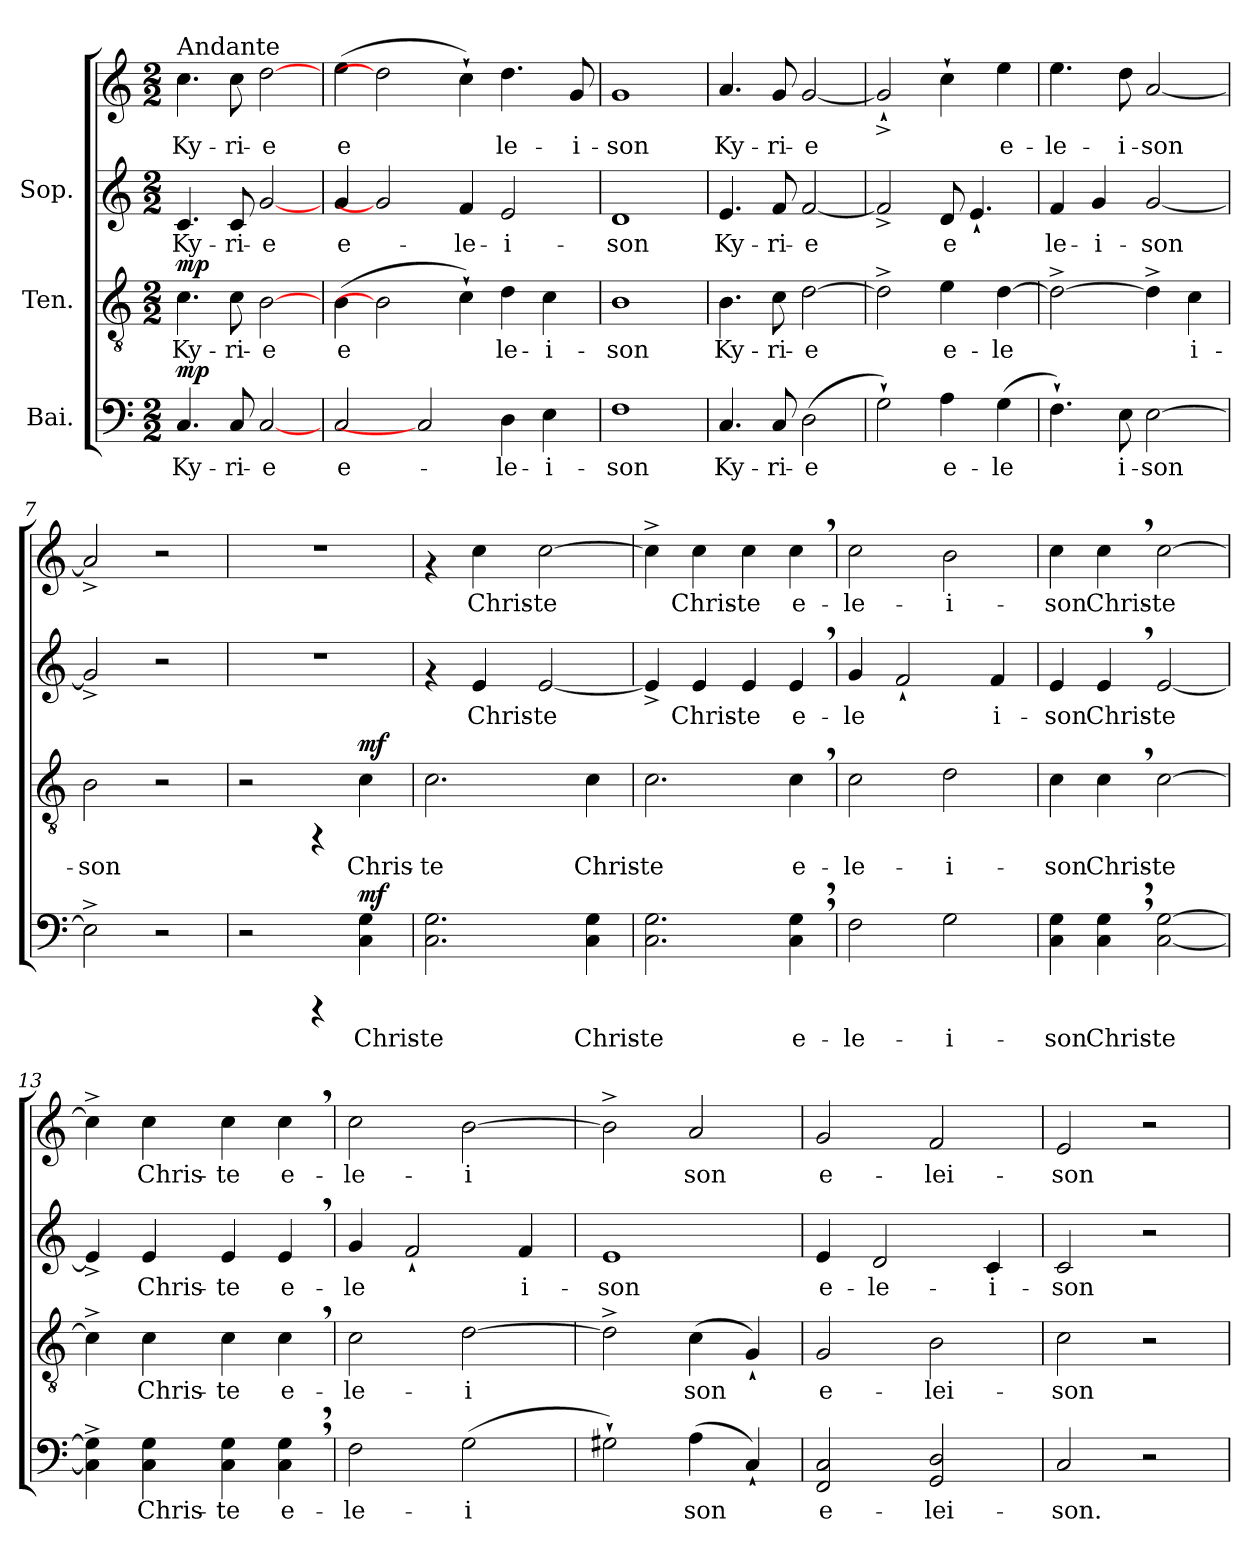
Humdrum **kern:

**kern	**text	**dynam	**kern	**text	**dynam	**kern	**text	**kern	**text	**dynam
*part3	*part3	*part3	*part2	*part2	*part2	*part1	*part1	*part1	*part1	*part1
*staff4	*staff4	*staff4	*staff3	*staff3	*staff3	*staff2	*staff2	*staff1	*staff1	*staff1/2
*I"Bai.	*	*	*I"Ten.	*	*	*I"Sop.	*	*	*	*
!!LO:PB:g=z
*stria5	*	*	*stria5	*	*	*stria5	*	*stria5	*	*
*clefF4	*	*	*clefGv2	*	*	*clefG2	*	*clefG2	*	*
*M2/2	*	*	*M2/2	*	*	*M2/2	*	*M2/2	*	*
*MM100	*	*	*MM100	*	*	*MM100	*	*MM100	*	*
=1	=1	=1	=1	=1	=1	=1	=1	=1	=1	=1
!	!	!	!	!	!	!	!	!LO:TX:a:t=Andante	!	!
!	!LO:LY:b	!LO:DY:b	!	!LO:LY:b	!LO:DY:b	!	!LO:LY:b	!	!LO:LY:b	!LO:DY:b=2
!	!	!	!	!	!	!	!	!	!	!LO:DY:n=1:b
4.C/	Ky-	mp	4.c\	Ky-	mp	4.c/	Ky-	4.cc\	Ky-	mp mp
!	!LO:LY:b	!	!	!LO:LY:b	!	!	!LO:LY:b	!	!LO:LY:b	!
8C/	-ri-	.	8c\	-ri-	.	8c/	-ri-	8cc\	-ri-	.
!	!LO:LY:b	!	!	!LO:LY:b	!	!	!LO:LY:b	!	!LO:LY:b	!
[2C	-e	.	[2B	-e	.	[2g	-e	[2dd	-e	.
=2	=2	=2	=2	=2	=2	=2	=2	=2	=2	=2
!	!LO:LY:b	!	!	!LO:LY:b	!	!	!LO:LY:b	!	!LO:LY:b	!
2C/	e-	.	(>4B\	e-	.	4g/	-e-	(>4ee\	e-	.
.	.	.	2B]	.	.	2g]	.	2dd]	.	.
2C]	.	.	.	.	.	.	.	.	.	.
!	!	!	!	!LO:LY:b	!	!	!LO:LY:b	!	!LO:LY:b	!
.	.	.	4c`>\)	-	.	4f/	-le-	4cc`>\)	-	.
!	!LO:LY:b	!	!	!LO:LY:b	!	!	!LO:LY:b	!	!LO:LY:b	!
4D\	-le-	.	4d\	le-	.	2e/	-i-	4.dd\	le-	.
!	!LO:LY:b	!	!	!LO:LY:b	!	!	!	!	!	!
4E\	-i-	.	4c\	-i-	.	.	.	.	.	.
!	!	!	!	!	!	!	!	!	!LO:LY:b	!
.	.	.	.	.	.	.	.	8g/	-i-	.
=3	=3	=3	=3	=3	=3	=3	=3	=3	=3	=3
!	!LO:LY:b	!	!	!LO:LY:b	!	!	!LO:LY:b	!	!LO:LY:b	!
1F	-son	.	1B	-son	.	1d	son	1g	-son	.
=4	=4	=4	=4	=4	=4	=4	=4	=4	=4	=4
!	!LO:LY:b	!	!	!LO:LY:b	!	!	!LO:LY:b	!	!LO:LY:b	!
4.C/	Ky-	.	4.B\	Ky-	.	4.e/	Ky-	4.a/	Ky-	.
!	!LO:LY:b	!	!	!LO:LY:b	!	!	!LO:LY:b	!	!LO:LY:b	!
8C/	-ri-	.	8c\	-ri-	.	8f/	-ri-	8g/	-ri-	.
!	!LO:LY:b	!	!	!LO:LY:b	!	!	!LO:LY:b	!	!LO:LY:b	!
(>2D\	-e	.	[>2d\	-e	.	[<2f/	-e	[<2g/	-e	.
=5	=5	=5	=5	=5	=5	=5	=5	=5	=5	=5
!	!LO:LY:b	!	!	!LO:LY:b	!	!	!LO:LY:b	!	!LO:LY:b	!
2G`>\)	.	.	2d^>\]	.	.	2f^</]	-	2g^>`</]	.	.
!	!LO:LY:b	!	!	!LO:LY:b	!	!	!LO:LY:b	!	!LO:LY:b	!
4A\	e-	.	4e\	e-	.	8d/	e-	4cc`>\	.	.
!	!	!	!	!	!	!	!LO:LY:b	!	!	!
.	.	.	.	.	.	4.e`</	--	.	.	.
!	!LO:LY:b	!	!	!LO:LY:b	!	!	!	!	!LO:LY:b	!
(>4G\	-le-	.	[>4d\	-le-	.	.	.	4ee\	e-	.
=6	=6	=6	=6	=6	=6	=6	=6	=6	=6	=6
!	!LO:LY:b	!	!	!LO:LY:b	!	!	!LO:LY:b	!	!LO:LY:b	!
4.F`>\)	-	.	2d^>\_>	-	.	4f/	le-	4.ee\	-le-	.
!	!	!	!	!	!	!	!LO:LY:b	!	!	!
.	.	.	.	.	.	4g/	-i-	.	.	.
!	!LO:LY:b	!	!	!	!	!	!	!	!LO:LY:b	!
8E\	i-	.	.	.	.	.	.	8dd\	-i-	.
!	!LO:LY:b	!	!	!LO:LY:b	!	!	!LO:LY:b	!	!LO:LY:b	!
[>2E\	-son	.	4d^>\]	.	.	[<2g/	-son	[<2a/	-son	.
!	!	!	!	!LO:LY:b	!	!	!	!	!	!
.	.	.	4c\	i-	.	.	.	.	.	.
!!LO:LB:g=z
=7	=7	=7	=7	=7	=7	=7	=7	=7	=7	=7
!	!	!	!	!LO:LY:b	!	!	!	!	!	!
2E^>\]	.	.	2B\	-son	.	2g^</]	.	2a^</]	.	.
2r	.	.	2r	.	.	2r	.	2r	.	.
=8	=8	=8	=8	=8	=8	=8	=8	=8	=8	=8
2r	.	.	2r	.	.	1r	.	1r	.	.
4rCCC	.	.	4rFF	.	.	.	.	.	.	.
!	!LO:LY:b	!LO:DY:b	!	!LO:LY:b	!LO:DY:b	!	!	!	!	!
4G\ 4C\	Chris-	mf	4c\	Chris-	mf	.	.	.	.	.
=9	=9	=9	=9	=9	=9	=9	=9	=9	=9	=9
!	!LO:LY:b	!	!	!LO:LY:b	!	!	!	!	!	!
2.G\ 2.C\	-te	.	2.c\	-te	.	4rf	.	4rf	.	.
!	!	!	!	!	!	!	!LO:LY:b	!	!LO:LY:b	!LO:DY:b=2
!	!	!	!	!	!	!	!	!	!	!LO:DY:n=1:b
.	.	.	.	.	.	4e/	Chris-	4cc\	Chris-	mf mf
!	!	!	!	!	!	!	!LO:LY:b	!	!LO:LY:b	!
.	.	.	.	.	.	[<2e/	-te	[>2cc\	-te	.
!	!LO:LY:b	!	!	!LO:LY:b	!	!	!	!	!	!
4G\ 4C\	Chris-	.	4c\	Chris-	.	.	.	.	.	.
=10	=10	=10	=10	=10	=10	=10	=10	=10	=10	=10
!	!LO:LY:b	!	!	!LO:LY:b	!	!	!LO:LY:b	!	!LO:LY:b	!
2.G\ 2.C\	-te	.	2.c\	-te	.	4e^</]	-	4cc^>\]	.	.
!	!	!	!	!	!	!	!LO:LY:b	!	!LO:LY:b	!
.	.	.	.	.	.	4e/	Chris-	4cc\	Chris-	.
!	!	!	!	!	!	!	!LO:LY:b	!	!LO:LY:b	!
.	.	.	.	.	.	4e/	-te	4cc\	-te	.
!	!LO:LY:b	!	!	!LO:LY:b	!	!	!LO:LY:b	!	!LO:LY:b	!
4G\,> 4C\,>	e-	.	4c,>\	e-	.	4e,</	e-	4cc,>\	e-	.
=11	=11	=11	=11	=11	=11	=11	=11	=11	=11	=11
!	!LO:LY:b	!	!	!LO:LY:b	!	!	!LO:LY:b	!	!LO:LY:b	!
2F\	-le-	.	2c\	-le-	.	4g/	-le-	2cc\	-le-	.
!	!	!	!	!	!	!	!LO:LY:b	!	!	!
.	.	.	.	.	.	2f`</	-	.	.	.
!	!LO:LY:b	!	!	!LO:LY:b	!	!	!	!	!LO:LY:b	!
2G\	-i-	.	2d\	-i-	.	.	.	2b\	-i-	.
!	!	!	!	!	!	!	!LO:LY:b	!	!	!
.	.	.	.	.	.	4f/	i-	.	.	.
=12	=12	=12	=12	=12	=12	=12	=12	=12	=12	=12
!	!LO:LY:b	!	!	!LO:LY:b	!	!	!LO:LY:b	!	!LO:LY:b	!
4G\ 4C\	-son	.	4c\	-son	.	4e/	son	4cc\	-son	.
!	!LO:LY:b	!	!	!LO:LY:b	!	!	!LO:LY:b	!	!LO:LY:b	!
4G\,> 4C\,>	Chris-	.	4c,>\	Chris-	.	4e,</	Chris-	4cc,>\	Chris-	.
!	!LO:LY:b	!	!	!LO:LY:b	!	!	!LO:LY:b	!	!LO:LY:b	!
[>2G\ [>2C\	-te	.	[>2c\	-te	.	[<2e/	-te	[>2cc\	-te	.
!!LO:PB:g=z
=13	=13	=13	=13	=13	=13	=13	=13	=13	=13	=13
!	!LO:LY:b	!	!	!LO:LY:b	!	!	!LO:LY:b	!	!LO:LY:b	!
4G\]^> 4C\]^>	.	.	4c^>\]	.	.	4e^</]	-	4cc^>\]	.	.
!	!LO:LY:b	!	!	!LO:LY:b	!	!	!LO:LY:b	!	!LO:LY:b	!
4G\ 4C\	Chris-	.	4c\	Chris-	.	4e/	Chris-	4cc\	Chris-	.
!	!LO:LY:b	!	!	!LO:LY:b	!	!	!LO:LY:b	!	!LO:LY:b	!
4G\ 4C\	-te	.	4c\	-te	.	4e/	-te	4cc\	-te	.
!	!LO:LY:b	!	!	!LO:LY:b	!	!	!LO:LY:b	!	!LO:LY:b	!
4G\,> 4C\,>	e-	.	4c,>\	e-	.	4e,</	e-	4cc,>\	e-	.
=14	=14	=14	=14	=14	=14	=14	=14	=14	=14	=14
!	!LO:LY:b	!	!	!LO:LY:b	!	!	!LO:LY:b	!	!LO:LY:b	!
2F\	-le-	.	2c\	-le-	.	4g/	-le-	2cc\	-le-	.
!	!	!	!	!	!	!	!LO:LY:b	!	!	!
.	.	.	.	.	.	2f`</	-	.	.	.
!	!LO:LY:b	!	!	!LO:LY:b	!	!	!	!	!LO:LY:b	!
(>2G\	-i-	.	[>2d\	-i-	.	.	.	[>2b\	-i-	.
!	!	!	!	!	!	!	!LO:LY:b	!	!	!
.	.	.	.	.	.	4f/	i-	.	.	.
=15	=15	=15	=15	=15	=15	=15	=15	=15	=15	=15
!	!LO:LY:b	!	!	!LO:LY:b	!	!	!LO:LY:b	!	!LO:LY:b	!
2G#X`>\)	-	.	2d^>\]	-	.	1e	son	2b^>\]	-	.
!	!LO:LY:b	!	!	!LO:LY:b	!	!	!	!	!LO:LY:b	!
(>4A\	son	.	(>4c\	son	.	.	.	2a/	son	.
!	!LO:LY:b	!	!	!LO:LY:b	!	!	!	!	!	!
4C`</)	.	.	4G`</)	.	.	.	.	.	.	.
=16	=16	=16	=16	=16	=16	=16	=16	=16	=16	=16
!	!LO:LY:b	!	!	!LO:LY:b	!	!	!LO:LY:b	!	!LO:LY:b	!
2C/ 2FF/	e-	.	2G/	e-	.	4e/	-e-	2g/	e-	.
!	!	!	!	!	!	!	!LO:LY:b	!	!	!
.	.	.	.	.	.	2d/	-le-	.	.	.
!	!LO:LY:b	!	!	!LO:LY:b	!	!	!	!	!LO:LY:b	!
2D/ 2GG/	-lei-	.	2B\	-lei-	.	.	.	2f/	-lei-	.
!	!	!	!	!	!	!	!LO:LY:b	!	!	!
.	.	.	.	.	.	4c/	-i-	.	.	.
=17	=17	=17	=17	=17	=17	=17	=17	=17	=17	=17
!	!LO:LY:b	!	!	!LO:LY:b	!	!	!LO:LY:b	!	!LO:LY:b	!
2C/	-son.	.	2c\	-son	.	2c/	son	2e/	-son	.
2r	.	.	2r	.	.	2r	.	2r	.	.
=	=	=	=	=	=	=	=	=	=	=
*-	*-	*-	*-	*-	*-	*-	*-	*-	*-	*-
